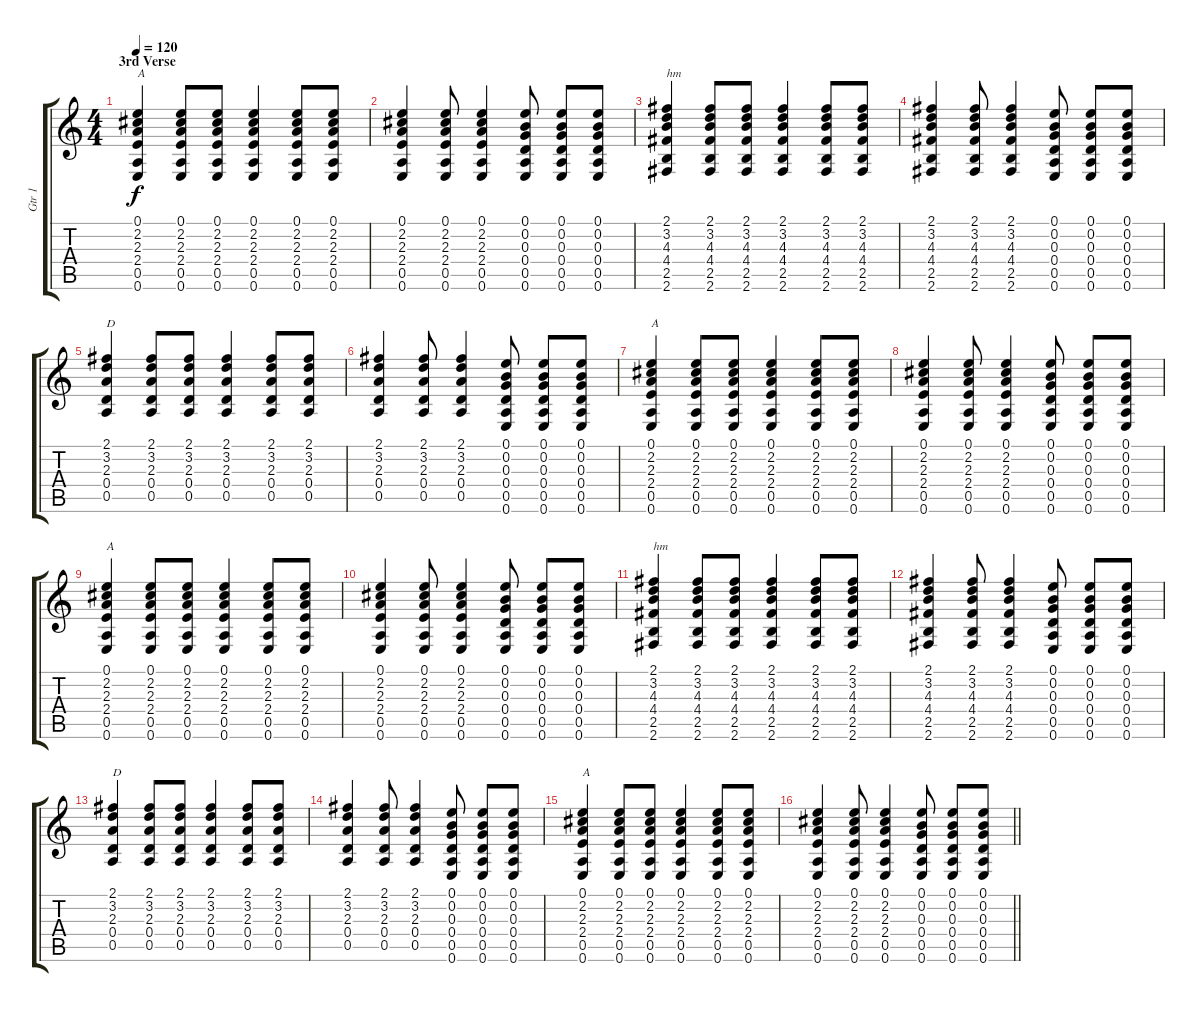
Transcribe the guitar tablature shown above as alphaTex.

\track ("Gtr 1" "Gtr 1") {instrument acousticguitarsteel}
\staff {score tabs}
\tuning (E4 B3 G3 D3 A2 E2) {hide}
\ts (4 4)
\section ("" "3rd Verse")
\tempo 120
\clef g2
\ks c
(0.1 2.2 2.3 2.4 0.5 0.6).4{txt "A" dy f} (0.1 2.2 2.3 2.4 0.5 0.6).8 (0.1 2.2 2.3 2.4 0.5 0.6).8 (0.1 2.2 2.3 2.4 0.5 0.6).4 (0.1 2.2 2.3 2.4 0.5 0.6).8 (0.1 2.2 2.3 2.4 0.5 0.6).8 |
(0.1 2.2 2.3 2.4 0.5 0.6).4 (0.1 2.2 2.3 2.4 0.5 0.6).8 (0.1 2.2 2.3 2.4 0.5 0.6).4 (0.1 0.2 0.3 0.4 0.5 0.6).8 (0.1 0.2 0.3 0.4 0.5 0.6).8 (0.1 0.2 0.3 0.4 0.5 0.6).8 |
(2.1 3.2 4.3 4.4 2.5 2.6).4{txt "hm"} (2.1 3.2 4.3 4.4 2.5 2.6).8 (2.1 3.2 4.3 4.4 2.5 2.6).8 (2.1 3.2 4.3 4.4 2.5 2.6).4 (2.1 3.2 4.3 4.4 2.5 2.6).8 (2.1 3.2 4.3 4.4 2.5 2.6).8 |
(2.1 3.2 4.3 4.4 2.5 2.6).4 (2.1 3.2 4.3 4.4 2.5 2.6).8 (2.1 3.2 4.3 4.4 2.5 2.6).4 (0.1 0.2 0.3 0.4 0.5 0.6).8 (0.1 0.2 0.3 0.4 0.5 0.6).8 (0.1 0.2 0.3 0.4 0.5 0.6).8 |
(2.1 3.2 2.3 0.4 0.5).4{txt "D"} (2.1 3.2 2.3 0.4 0.5).8 (2.1 3.2 2.3 0.4 0.5).8 (2.1 3.2 2.3 0.4 0.5).4 (2.1 3.2 2.3 0.4 0.5).8 (2.1 3.2 2.3 0.4 0.5).8 |
(2.1 3.2 2.3 0.4 0.5).4 (2.1 3.2 2.3 0.4 0.5).8 (2.1 3.2 2.3 0.4 0.5).4 (0.1 0.2 0.3 0.4 0.5 0.6).8 (0.1 0.2 0.3 0.4 0.5 0.6).8 (0.1 0.2 0.3 0.4 0.5 0.6).8 |
(0.1 2.2 2.3 2.4 0.5 0.6).4{txt "A"} (0.1 2.2 2.3 2.4 0.5 0.6).8 (0.1 2.2 2.3 2.4 0.5 0.6).8 (0.1 2.2 2.3 2.4 0.5 0.6).4 (0.1 2.2 2.3 2.4 0.5 0.6).8 (0.1 2.2 2.3 2.4 0.5 0.6).8 |
(0.1 2.2 2.3 2.4 0.5 0.6).4 (0.1 2.2 2.3 2.4 0.5 0.6).8 (0.1 2.2 2.3 2.4 0.5 0.6).4 (0.1 0.2 0.3 0.4 0.5 0.6).8 (0.1 0.2 0.3 0.4 0.5 0.6).8 (0.1 0.2 0.3 0.4 0.5 0.6).8 |
(0.1 2.2 2.3 2.4 0.5 0.6).4{txt "A"} (0.1 2.2 2.3 2.4 0.5 0.6).8 (0.1 2.2 2.3 2.4 0.5 0.6).8 (0.1 2.2 2.3 2.4 0.5 0.6).4 (0.1 2.2 2.3 2.4 0.5 0.6).8 (0.1 2.2 2.3 2.4 0.5 0.6).8 |
(0.1 2.2 2.3 2.4 0.5 0.6).4 (0.1 2.2 2.3 2.4 0.5 0.6).8 (0.1 2.2 2.3 2.4 0.5 0.6).4 (0.1 0.2 0.3 0.4 0.5 0.6).8 (0.1 0.2 0.3 0.4 0.5 0.6).8 (0.1 0.2 0.3 0.4 0.5 0.6).8 |
(2.1 3.2 4.3 4.4 2.5 2.6).4{txt "hm"} (2.1 3.2 4.3 4.4 2.5 2.6).8 (2.1 3.2 4.3 4.4 2.5 2.6).8 (2.1 3.2 4.3 4.4 2.5 2.6).4 (2.1 3.2 4.3 4.4 2.5 2.6).8 (2.1 3.2 4.3 4.4 2.5 2.6).8 |
(2.1 3.2 4.3 4.4 2.5 2.6).4 (2.1 3.2 4.3 4.4 2.5 2.6).8 (2.1 3.2 4.3 4.4 2.5 2.6).4 (0.1 0.2 0.3 0.4 0.5 0.6).8 (0.1 0.2 0.3 0.4 0.5 0.6).8 (0.1 0.2 0.3 0.4 0.5 0.6).8 |
(2.1 3.2 2.3 0.4 0.5).4{txt "D"} (2.1 3.2 2.3 0.4 0.5).8 (2.1 3.2 2.3 0.4 0.5).8 (2.1 3.2 2.3 0.4 0.5).4 (2.1 3.2 2.3 0.4 0.5).8 (2.1 3.2 2.3 0.4 0.5).8 |
(2.1 3.2 2.3 0.4 0.5).4 (2.1 3.2 2.3 0.4 0.5).8 (2.1 3.2 2.3 0.4 0.5).4 (0.1 0.2 0.3 0.4 0.5 0.6).8 (0.1 0.2 0.3 0.4 0.5 0.6).8 (0.1 0.2 0.3 0.4 0.5 0.6).8 |
(0.1 2.2 2.3 2.4 0.5 0.6).4{txt "A"} (0.1 2.2 2.3 2.4 0.5 0.6).8 (0.1 2.2 2.3 2.4 0.5 0.6).8 (0.1 2.2 2.3 2.4 0.5 0.6).4 (0.1 2.2 2.3 2.4 0.5 0.6).8 (0.1 2.2 2.3 2.4 0.5 0.6).8 |
\barLineRight lightlight
(0.1 2.2 2.3 2.4 0.5 0.6).4 (0.1 2.2 2.3 2.4 0.5 0.6).8 (0.1 2.2 2.3 2.4 0.5 0.6).4 (0.1 0.2 0.3 0.4 0.5 0.6).8 (0.1 0.2 0.3 0.4 0.5 0.6).8 (0.1 0.2 0.3 0.4 0.5 0.6).8
